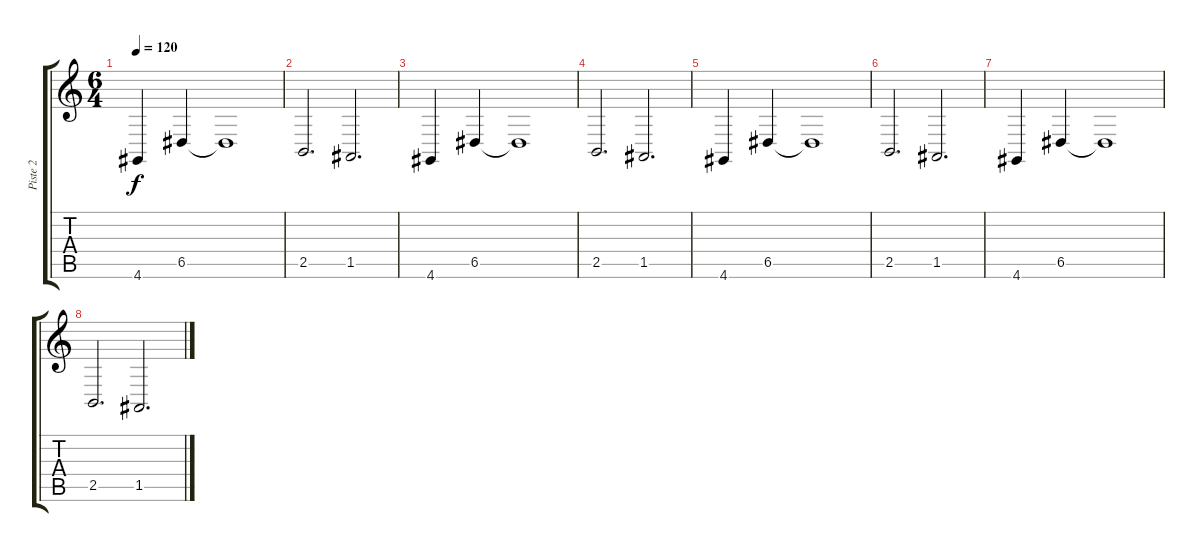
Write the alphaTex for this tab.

\track ("Piste 2" "Piste 2") {instrument pad3polysynth}
\staff {score tabs}
\tuning (E4 B3 G3 D3 A2 E2) {hide}
\ts (6 4)
\tempo 120
\clef g2
\ks c
4.6.4{dy f} 6.5.4 6.5{t}.1 |
2.5.2{d} 1.5.2{d} |
4.6.4 6.5.4 6.5{t}.1 |
2.5.2{d} 1.5.2{d} |
4.6.4 6.5.4 6.5{t}.1 |
2.5.2{d} 1.5.2{d} |
4.6.4 6.5.4 6.5{t}.1 |
2.5.2{d} 1.5.2{d}
